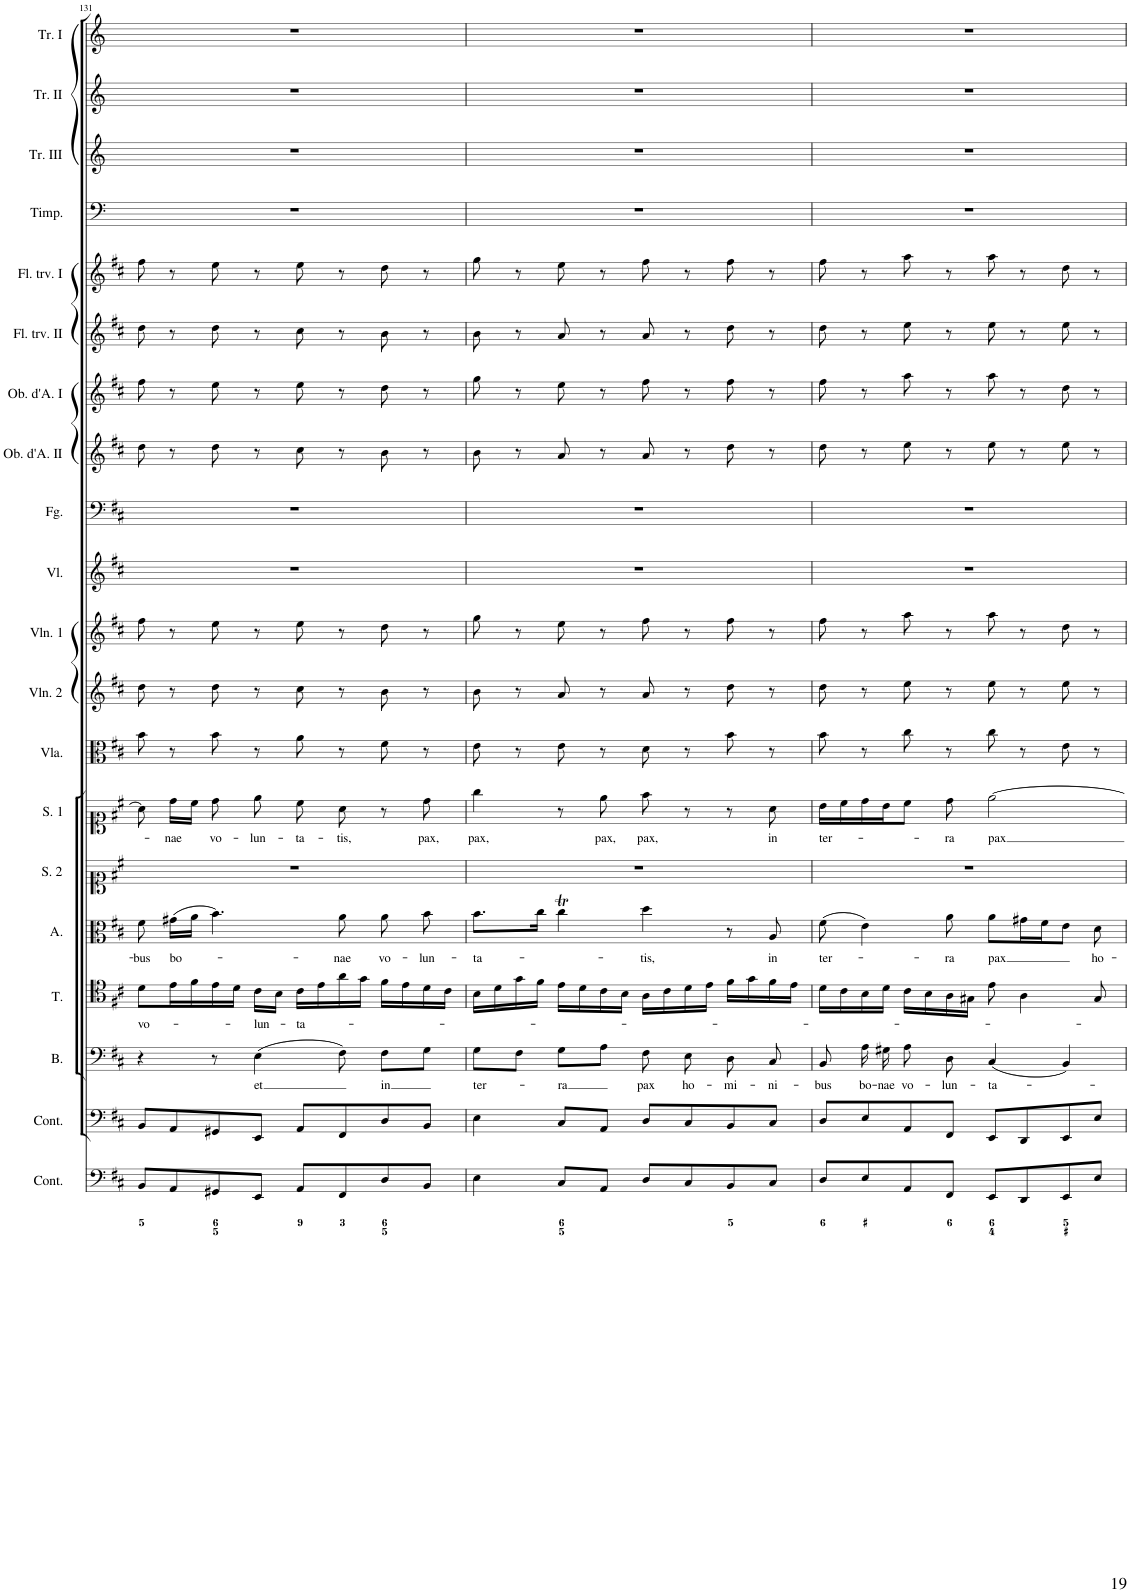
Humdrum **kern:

**kern	**kern	**kern	**text	**kern	**text	**kern	**text	**kern	**kern	**text	**kern	**kern	**kern	**kern	**kern	**kern	**kern	**kern	**kern	**kern	**kern	**kern	**kern
*part20	*part19	*part18	*part18	*part17	*part17	*part16	*part16	*part15	*part14	*part14	*part13	*part12	*part11	*part10	*part9	*part8	*part7	*part6	*part5	*part4	*part3	*part2	*part1
*staff20	*staff19	*staff18	*staff18	*staff17	*staff17	*staff16	*staff16	*staff15	*staff14	*staff14	*staff13	*staff12	*staff11	*staff10	*staff9	*staff8	*staff7	*staff6	*staff5	*staff4	*staff3	*staff2	*staff1
*I"Continuo	*I"Continuo	*I"Basso	*	*I"Tenore	*	*I"Alto	*	*I"Soprano 2	*I"Soprano 1	*	*I"Viola	*I"Violino 2	*I"Violino 1	*I"Violino solo	*I"Fagotti	*I"Oboe d'Amore II	*I"Oboe d'Amore I	*I"Flauto traverso II	*I"Flauto traverso I	*I"Timpani	*I"Tromba III	*I"Tromba II	*I"Tromba I
*I'Cont.	*I'Cont.	*I'B.	*	*I'T.	*	*I'A.	*	*I'S. 2	*I'S. 1	*	*I'Vla.	*I'Vln. 2	*I'Vln. 1	*I'Vl.	*I'Fg.	*I'Ob. d'A. II	*I'Ob. d'A. I	*I'Fl. trv. II	*I'Fl. trv. I	*I'Timp.	*I'Tr. III	*I'Tr. II	*I'Tr. I
!!LO:PB:g=z
*clefF4	*clefF4	*clefF4	*	*clefC4	*	*clefC3	*	*clefC1	*clefC1	*	*clefC3	*clefG2	*clefG2	*clefG2	*clefF4	*clefG2	*clefG2	*clefG2	*clefG2	*clefF4	*clefG2	*clefG2	*clefG2
*	*	*	*	*	*	*	*	*	*	*	*	*	*	*	*	*	*	*	*	*Trd-1c-2	*Trd-1c-2	*Trd-1c-2	*Trd-1c-2
*k[f#c#]	*k[f#c#]	*k[f#c#]	*	*k[f#c#]	*	*k[f#c#]	*	*k[f#c#]	*k[f#c#]	*	*k[f#c#]	*k[f#c#]	*k[f#c#]	*k[f#c#]	*k[f#c#]	*k[f#c#]	*k[f#c#]	*k[f#c#]	*k[f#c#]	*k[]	*k[]	*k[]	*k[]
*M4/4	*M4/4	*M4/4	*	*M4/4	*	*M4/4	*	*M4/4	*M4/4	*	*M4/4	*M4/4	*M4/4	*M4/4	*M4/4	*M4/4	*M4/4	*M4/4	*M4/4	*M4/4	*M4/4	*M4/4	*M4/4
*met(c)	*met(c)	*met(c)	*	*met(c)	*	*met(c)	*	*met(c)	*met(c)	*	*met(c)	*met(c)	*met(c)	*met(c)	*met(c)	*met(c)	*met(c)	*met(c)	*met(c)	*met(c)	*met(c)	*met(c)	*met(c)
=131	=131	=131	=131	=131	=131	=131	=131	=131	=131	=131	=131	=131	=131	=131	=131	=131	=131	=131	=131	=131	=131	=131	=131
!	!	!	!	!	!LO:LY:b	!	!LO:LY:b	!	!	!	!	!	!	!	!	!	!	!	!	!	!	!	!
8BB/L	8BB/L	4r	.	8d\L	vo-	8f#\	-bus	1r	8a\]	.	8b\	8dd\	8ff#\	1r	1r	8dd\	8ff#\	8dd\	8ff#\	1r	1r	1r	1r
!	!	!	!	!	!	!	!LO:LY:b	!	!	!LO:LY:b	!	!	!	!	!	!	!	!	!	!	!	!	!
8AA/	8AA/	.	.	16e\L	.	(16g#X\LL	bo-	.	16dd\LL	-nae	8r	8r	8r	.	.	8r	8r	8r	8r	.	.	.	.
.	.	.	.	16f#\	.	16a\JJ	.	.	16cc#\JJ	.	.	.	.	.	.	.	.	.	.	.	.	.	.
!	!	!	!	!	!	!	!	!	!	!LO:LY:b	!	!	!	!	!	!	!	!	!	!	!	!	!
8GG#X/	8GG#X/	8r	.	16e\	.	4.b\)	.	.	8dd\	vo-	8b\	8dd\	8ee\	.	.	8dd\	8ee\	8dd\	8ee\	.	.	.	.
.	.	.	.	16d\JJ	.	.	.	.	.	.	.	.	.	.	.	.	.	.	.	.	.	.	.
!	!	!	!LO:LY:b	!	!LO:LY:b	!	!	!	!	!LO:LY:b	!	!	!	!	!	!	!	!	!	!	!	!	!
8EE/J	8EE/J	(4E\	et	16c#\LL	lun-	.	.	.	8ee\	-lun-	8r	8r	8r	.	.	8r	8r	8r	8r	.	.	.	.
.	.	.	.	16B\JJ	.	.	.	.	.	.	.	.	.	.	.	.	.	.	.	.	.	.	.
!	!	!	!	!	!LO:LY:b	!	!	!	!	!LO:LY:b	!	!	!	!	!	!	!	!	!	!	!	!	!
8AA/L	8AA/L	.	.	16c#\LL	-ta-	.	.	.	8cc#\	-ta-	8a\	8cc#\	8ee\	.	.	8cc#\	8ee\	8cc#\	8ee\	.	.	.	.
.	.	.	.	16e\	.	.	.	.	.	.	.	.	.	.	.	.	.	.	.	.	.	.	.
!	!	!	!	!	!	!	!LO:LY:b	!	!	!LO:LY:b	!	!	!	!	!	!	!	!	!	!	!	!	!
8FF#/	8FF#/	8F#\)	.	16a\	.	8a\	-nae	.	8a\	-tis,	8r	8r	8r	.	.	8r	8r	8r	8r	.	.	.	.
.	.	.	.	16g\JJ	.	.	.	.	.	.	.	.	.	.	.	.	.	.	.	.	.	.	.
!	!	!	!LO:LY:b	!	!	!	!LO:LY:b	!	!	!	!	!	!	!	!	!	!	!	!	!	!	!	!
8D/	8D/	8F#\L	in	16f#\LL	.	8a\	vo-	.	8r	.	8f#\	8b\	8dd\	.	.	8b\	8dd\	8b\	8dd\	.	.	.	.
.	.	.	.	16e\	.	.	.	.	.	.	.	.	.	.	.	.	.	.	.	.	.	.	.
!	!	!	!	!	!	!	!LO:LY:b	!	!	!LO:LY:b	!	!	!	!	!	!	!	!	!	!	!	!	!
8BB/J	8BB/J	8G\J	.	16d\	.	8b\	-lun-	.	8dd\	pax,	8r	8r	8r	.	.	8r	8r	8r	8r	.	.	.	.
.	.	.	.	16c#\JJ	.	.	.	.	.	.	.	.	.	.	.	.	.	.	.	.	.	.	.
=132	=132	=132	=132	=132	=132	=132	=132	=132	=132	=132	=132	=132	=132	=132	=132	=132	=132	=132	=132	=132	=132	=132	=132
!	!	!	!LO:LY:b	!	!	!	!LO:LY:b	!	!	!LO:LY:b	!	!	!	!	!	!	!	!	!	!	!	!	!
4E\	4E\	8G\L	ter-	16B\LL	.	8.b\L	-ta-	1r	4gg\	pax,	8e\	8b\	8gg\	1r	1r	8b\	8gg\	8b\	8gg\	1r	1r	1r	1r
.	.	.	.	16d\	.	.	.	.	.	.	.	.	.	.	.	.	.	.	.	.	.	.	.
.	.	8F#\J	.	16g\	.	.	.	.	.	.	8r	8r	8r	.	.	8r	8r	8r	8r	.	.	.	.
.	.	.	.	16f#\JJ	.	16cc#\Jk	.	.	.	.	.	.	.	.	.	.	.	.	.	.	.	.	.
!	!	!	!LO:LY:b	!	!	!	!	!	!	!	!	!	!	!	!	!	!	!	!	!	!	!	!
8C#/L	8C#/L	8G\L	-ra	16e\LL	.	4cc#t\	.	.	8r	.	8e\	8a/	8ee\	.	.	8a/	8ee\	8a/	8ee\	.	.	.	.
.	.	.	.	16d\	.	.	.	.	.	.	.	.	.	.	.	.	.	.	.	.	.	.	.
!	!	!	!	!	!	!	!	!	!	!LO:LY:b	!	!	!	!	!	!	!	!	!	!	!	!	!
8AA/J	8AA/J	8A\J	.	16c#\	.	.	.	.	8ee\	pax,	8r	8r	8r	.	.	8r	8r	8r	8r	.	.	.	.
.	.	.	.	16B\JJ	.	.	.	.	.	.	.	.	.	.	.	.	.	.	.	.	.	.	.
!	!	!	!LO:LY:b	!	!	!	!LO:LY:b	!	!	!LO:LY:b	!	!	!	!	!	!	!	!	!	!	!	!	!
8D/L	8D/L	8F#\	pax	16A\LL	.	4dd\	-tis,	.	8ff#\	pax,	8d\	8a/	8ff#\	.	.	8a/	8ff#\	8a/	8ff#\	.	.	.	.
.	.	.	.	16c#\	.	.	.	.	.	.	.	.	.	.	.	.	.	.	.	.	.	.	.
!	!	!	!LO:LY:b	!	!	!	!	!	!	!	!	!	!	!	!	!	!	!	!	!	!	!	!
8C#/	8C#/	8E\	ho-	16d\	.	.	.	.	8r	.	8r	8r	8r	.	.	8r	8r	8r	8r	.	.	.	.
.	.	.	.	16e\JJ	.	.	.	.	.	.	.	.	.	.	.	.	.	.	.	.	.	.	.
!	!	!	!LO:LY:b	!	!	!	!	!	!	!	!	!	!	!	!	!	!	!	!	!	!	!	!
8BB/	8BB/	8D\	-mi-	16f#\LL	.	8r	.	.	8r	.	8b\	8dd\	8ff#\	.	.	8dd\	8ff#\	8dd\	8ff#\	.	.	.	.
.	.	.	.	16g\	.	.	.	.	.	.	.	.	.	.	.	.	.	.	.	.	.	.	.
!	!	!	!LO:LY:b	!	!	!	!LO:LY:b	!	!	!LO:LY:b	!	!	!	!	!	!	!	!	!	!	!	!	!
8C#/J	8C#/J	8C#/	-ni-	16f#\	.	8A/	in	.	8a\	in	8r	8r	8r	.	.	8r	8r	8r	8r	.	.	.	.
.	.	.	.	16e\JJ	.	.	.	.	.	.	.	.	.	.	.	.	.	.	.	.	.	.	.
=133	=133	=133	=133	=133	=133	=133	=133	=133	=133	=133	=133	=133	=133	=133	=133	=133	=133	=133	=133	=133	=133	=133	=133
!	!	!	!LO:LY:b	!	!	!	!LO:LY:b	!	!	!LO:LY:b	!	!	!	!	!	!	!	!	!	!	!	!	!
8D/L	8D/L	8BB/	-bus	16d\LL	.	(8f#\	ter-	1r	16b\LL	ter-	8b\	8dd\	8ff#\	1r	1r	8dd\	8ff#\	8dd\	8ff#\	1r	1r	1r	1r
.	.	.	.	16c#\	.	.	.	.	16cc#\	.	.	.	.	.	.	.	.	.	.	.	.	.	.
!	!	!	!LO:LY:b	!	!	!	!	!	!	!	!	!	!	!	!	!	!	!	!	!	!	!	!
8E/	8E/	16A\	bo-	16B\	.	4e\)	.	.	16dd\	.	8r	8r	8r	.	.	8r	8r	8r	8r	.	.	.	.
!	!	!	!LO:LY:b	!	!	!	!	!	!	!	!	!	!	!	!	!	!	!	!	!	!	!	!
.	.	16G#X\	-nae	16d\JJ	.	.	.	.	16b\J	.	.	.	.	.	.	.	.	.	.	.	.	.	.
!	!	!	!LO:LY:b	!	!	!	!	!	!	!	!	!	!	!	!	!	!	!	!	!	!	!	!
8AA/	8AA/	8A\	vo-	16c#\LL	.	.	.	.	8cc#\J	.	8cc#\	8ee\	8aa\	.	.	8ee\	8aa\	8ee\	8aa\	.	.	.	.
.	.	.	.	16B\	.	.	.	.	.	.	.	.	.	.	.	.	.	.	.	.	.	.	.
!	!	!	!LO:LY:b	!	!	!	!LO:LY:b	!	!	!LO:LY:b	!	!	!	!	!	!	!	!	!	!	!	!	!
8FF#/J	8FF#/J	8D\	-lun-	16A\	.	8a\	-ra	.	8dd\	-ra	8r	8r	8r	.	.	8r	8r	8r	8r	.	.	.	.
.	.	.	.	16G#X\JJ	.	.	.	.	.	.	.	.	.	.	.	.	.	.	.	.	.	.	.
!	!	!	!LO:LY:b	!	!	!	!LO:LY:b	!	!	!LO:LY:b	!	!	!	!	!	!	!	!	!	!	!	!	!
8EE/L	8EE/L	(4C#/	-ta-	8e\	.	8a\L	pax	.	[2ee\	pax	8cc#\	8ee\	8aa\	.	.	8ee\	8aa\	8ee\	8aa\	.	.	.	.
8DD/	8DD/	.	.	4A\	.	16g#X\L	.	.	.	.	8r	8r	8r	.	.	8r	8r	8r	8r	.	.	.	.
.	.	.	.	.	.	16f#\J	.	.	.	.	.	.	.	.	.	.	.	.	.	.	.	.	.
8EE/	8EE/	4BB/)	.	.	.	8e\J	.	.	.	.	8e\	8ee\	8dd\	.	.	8ee\	8dd\	8ee\	8dd\	.	.	.	.
!	!	!	!	!	!	!	!LO:LY:b	!	!	!	!	!	!	!	!	!	!	!	!	!	!	!	!
8E/J	8E/J	.	.	8G#/	.	8d\	ho-	.	.	.	8r	8r	8r	.	.	8r	8r	8r	8r	.	.	.	.
=	=	=	=	=	=	=	=	=	=	=	=	=	=	=	=	=	=	=	=	=	=	=	=
*-	*-	*-	*-	*-	*-	*-	*-	*-	*-	*-	*-	*-	*-	*-	*-	*-	*-	*-	*-	*-	*-	*-	*-
